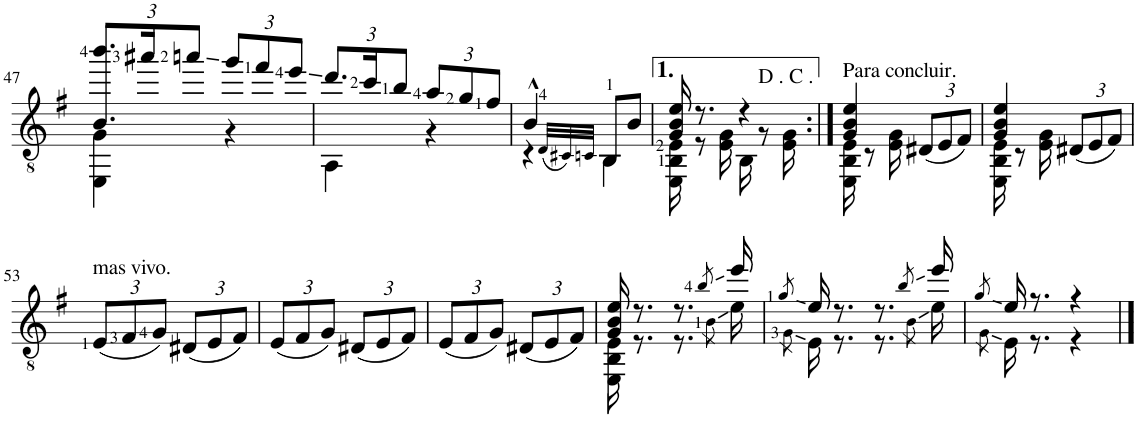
**kern
*part1
*staff1
*I"Guitar
*I'Guit.
!!LO:PB:g=z
*clefGv2
*k[f#]
*M2/4
*Xbrackettup
=47
*^
12.B/ 12.bb/L	4EE\ 4G\
24aa#X/K	.
12aan/J	.
12gg/L	4r
12ff#/	.
12ee/J	.
=48	=48
12.dd/L	4AA\
24cc/K	.
12b/J	.
12a/L	4r
12g/	.
12f#/J	.
=49	=49
4B^^/	4r
.	(32qD/LLL
.	32qC#X/)
.	32qCn/JJJ
8BB/L	4BB\
8B/J	.
=50	=50
16G/ 16B/ 16e/	16EE\ 16BB\ 16E\
8.r	8r
.	16E\ 16G\
4r	16BB\
.	8r
.	16E\ 16G\
=51:|!	=51:|!
!LO:TX:a:t=Para concluir.	!
4G/ 4B/ 4e/	16EE\ 16BB\ 16E\
.	8r
.	16E\ 16G\
(12D#X/L	4ryy
12E/	.
12F#/J)	.
=52	=52
4G/ 4B/ 4e/	16EE\ 16BB\ 16E\
.	8r
.	16E\ 16G\
(12D#X/L	4ryy
12E/	.
12F#/J)	.
*v	*v
!!LO:LB:g=z
=53
!LO:TX:a:t=mas vivo.
(12E/L
12F#/
12G/J)
(12D#X/L
12E/
12F#/J)
=54
(12E/L
12F#/
12G/J)
(12D#X/L
12E/
12F#/J)
=55
(12E/L
12F#/
12G/J)
(12D#X/L
12E/
12F#/J)
=56
*^
16G/ 16B/ 16e/	16EE\ 16BB\ 16E\
8.r	8.r
8.r	8.r
8qb/	8qB\
16ee/	16e\
=57	=57
8qg/	8qG\
16e/	16E\
8.r	8.r
8.r	8.r
8qb/	8qB\
16ee/	16e\
=58	=58
8qg/	8qG\
16e/	16E\
8.r	8.r
4r	4r
*v	*v
==
*-
